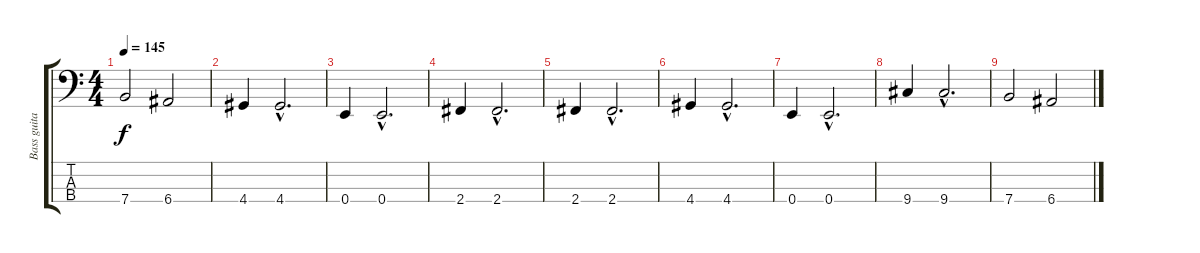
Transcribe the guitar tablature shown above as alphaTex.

\track ("Bass guitar" "Bass guita") {instrument electricbasspick}
\staff {score tabs}
\tuning (G2 D2 A1 E1) {hide}
\ts (4 4)
\tempo 145
\clef f4
\ks c
7.4.2{dy f} 6.4.2 |
4.4.4 4.4{hac}.2{d} |
0.4.4 0.4{hac}.2{d} |
2.4.4 2.4{hac}.2{d} |
2.4.4 2.4{hac}.2{d} |
4.4.4 4.4{hac}.2{d} |
0.4.4 0.4{hac}.2{d} |
9.4.4 9.4{hac}.2{d} |
7.4.2 6.4.2
